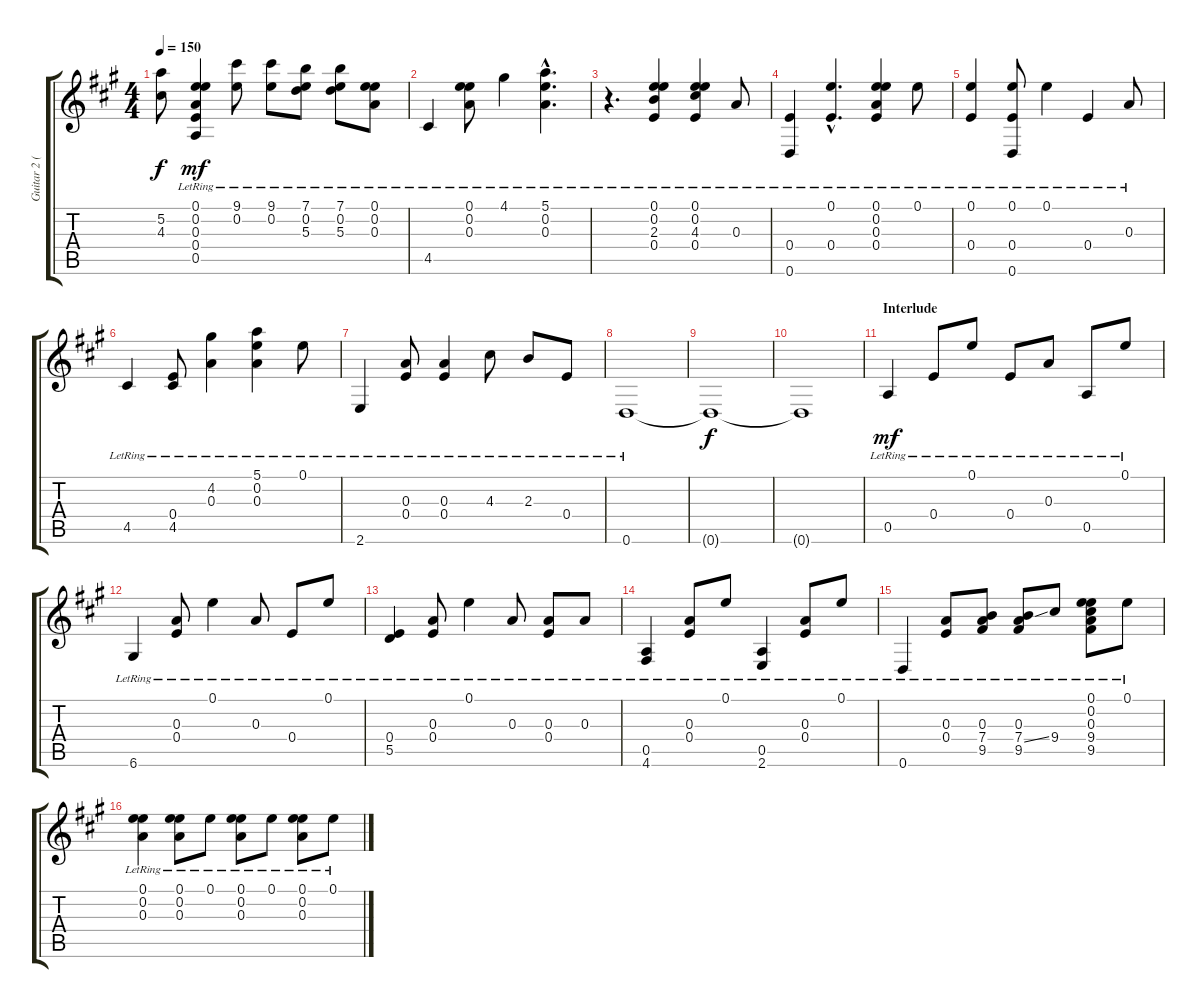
\track ("Guitar 2 (DAEAEE)" "Guitar 2 (") {instrument acousticguitarsteel}
\staff {score tabs}
\tuning (E4 E4 A3 E3 A2 D2) {hide}
\ts (4 4)
\tempo 150
\clef g2
\ks a
(5.2{t} 4.3{t}).8{dy f} (0.1{lr} 0.2{lr} 0.3{lr} 0.4{lr} 0.5{lr}).4{dy mf} (9.1{lr} 0.2{lr}).8 (9.1{lr} 0.2{lr}).8 (7.1{lr} 0.2{lr} 5.3{lr}).8 (7.1{lr} 0.2{lr} 5.3{lr}).8 (0.1{lr} 0.2{lr} 0.3{lr}).8 |
4.5{lr}.4 (0.1{lr} 0.2{lr} 0.3{lr}).8 4.1{lr}.4 (5.1{hac lr} 0.2{hac lr} 0.3{hac lr}).4{d} |
r.4{d} (0.1{lr} 0.2{lr} 2.3{lr} 0.4{lr}).4 (0.1{lr} 0.2{lr} 4.3{lr} 0.4{lr}).4 0.3{lr}.8 |
(0.4{lr} 0.6{lr}).4 (0.1{hac lr} 0.4{hac lr}).4{d} (0.1{lr} 0.2{lr} 0.3{lr} 0.4{lr}).4 0.1{lr}.8 |
(0.1{lr} 0.4{lr}).4 (0.1{lr} 0.4{lr} 0.6{lr}).8 0.1{lr}.4 0.4{lr}.4 0.3{lr}.8 |
4.5{lr}.4 (0.4{lr} 4.5{lr}).8 (4.2{lr} 0.3{lr}).4 (5.1{lr} 0.2{lr} 0.3{lr}).4 0.1{lr}.8 |
2.6{lr}.4 (0.3{lr} 0.4{lr}).8 (0.3{lr} 0.4{lr}).4 4.3{lr}.8 2.3{lr}.8 0.4{lr}.8 |
0.6{lr}.1 |
0.6{t}.1{dy f} |
0.6{t}.1 |
\section ("" "Interlude")
0.5{lr}.4{dy mf} 0.4{lr}.8 0.1{lr}.8 0.4{lr}.8 0.3{lr}.8 0.5{lr}.8 0.1{lr}.8 |
6.6{lr}.4 (0.3{lr} 0.4{lr}).8 0.1{lr}.4 0.3{lr}.8 0.4{lr}.8 0.1{lr}.8 |
(0.4{lr} 5.5{lr}).4 (0.3{lr} 0.4{lr}).8 0.1{lr}.4 0.3{lr}.8 (0.3{lr} 0.4{lr}).8 0.3{lr}.8 |
(0.5{lr} 4.6{lr}).4 (0.3{lr} 0.4{lr}).8 0.1{lr}.8 (0.5{lr} 2.6{lr}).4 (0.3{lr} 0.4{lr}).8 0.1{lr}.8 |
0.6{lr}.4 (0.3{lr} 0.4{lr}).8 (0.3{lr} 7.4{lr} 9.5{lr}).8 (0.3{lr} 7.4{ss} 9.5{lr}).8 9.4{lr}.8 (0.1{lr} 0.2{lr} 0.3{lr} 9.4{lr} 9.5{lr}).8 0.1{lr}.8 |
(0.1{lr} 0.2{lr} 0.3{lr}).4 (0.1{lr} 0.2{lr} 0.3{lr}).8 0.1{lr}.8 (0.1{lr} 0.2{lr} 0.3{lr}).8 0.1{lr}.8 (0.1{lr} 0.2{lr} 0.3{lr}).8 0.1{lr}.8
